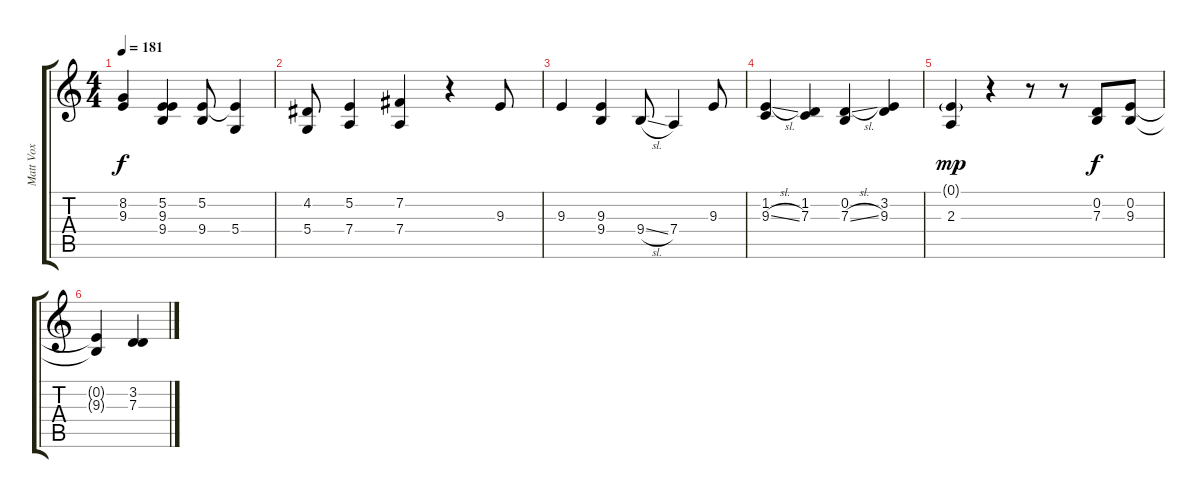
\track ("Matt Vox" "Matt Vox") {instrument tenorsax}
\staff {score tabs}
\tuning (E4 B3 G3 D3 A2 E2) {hide}
\ts (4 4)
\tempo 181
\clef g2
\ks c
(8.2 9.3).4{dy f} (5.2 9.3 9.4).4 (5.2 9.4).8 (5.2{t} 5.4).4 |
(4.2 5.4).8 (5.2 7.4).4 (7.2 7.4).4 r.4 9.3.8 |
9.3.4 (9.3 9.4).4 9.4{sl}.8 7.4.4 9.3.8 |
(1.2 9.3{sl}).4 (1.2 7.3).4 (0.2 7.3{sl}).4 (3.2 9.3).4 |
(0.1{g} 2.3).4{dy mp} r.4 r.8 r.8 (0.2 7.3).8{dy f} (0.2 9.3).8 |
(0.2{t} 9.3{t}).4 (3.2 7.3).4
